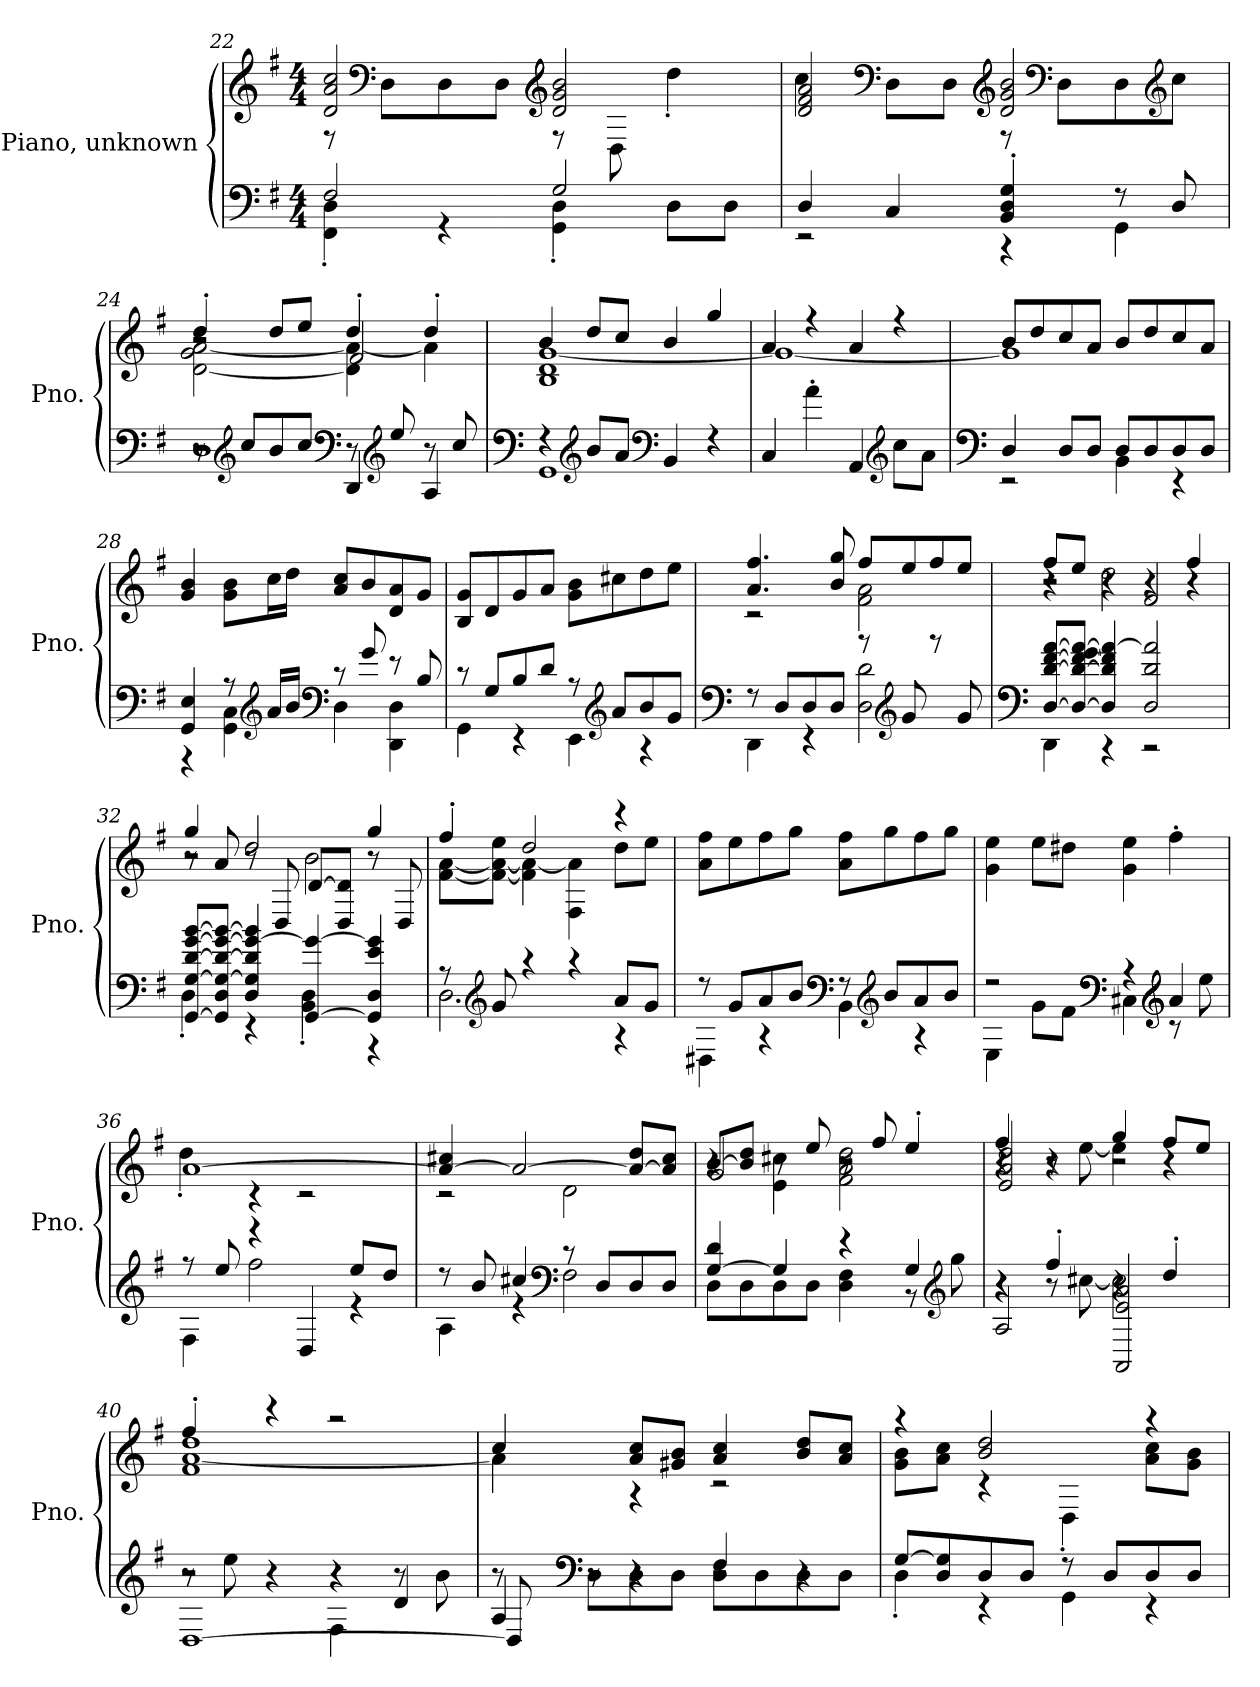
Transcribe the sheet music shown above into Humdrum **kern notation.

**kern	**kern
*part1	*part1
*staff2	*staff1
*I"Piano, unknown	*
*I'Pno.	*
*clefF4	*clefG2
*k[f#]	*k[f#]
*M4/4	*M4/4
=22	=22
*^	*^
2F#/	4FF#\' 4D\'	2d/ 2a/ 2cc/	8r
*	*	*clefF4	*
.	.	.	8D\L
.	4r	.	8D\
.	.	.	8D\J
*	*	*clefG2	*
2G/	4GG\' 4D\'	2d/ 2g/ 2b/	8r
.	.	.	8D\
.	8D\L	.	4dd'\
.	8D\J	.	.
!!LO:PB:g=z	!!
=23	=23	=23	=23
4D/	2r	2d/ 2f#/ 2a/	4cc\
*	*	*clefF4	*
4C/	.	.	8D\L
.	.	.	8D\J
*	*	*clefG2	*
4BB/' 4D/' 4G/'	4r	2d/ 2g/ 2b/	8r
*	*	*clefF4	*
.	.	.	8D\L
8r	4GG\	.	8D\
*	*	*clefG2	*
8D/	.	.	8cc\J
=24	=24	=24	=24
*	*^	*	*^
8r	1D	2r	4dd'/	[2d\ 2g\ [2a\	2r
*clefG2	*	*	*	*	*
8cc/L	.	.	.	.	.
8b/	.	.	8dd/L	.	.
8cc/J	.	.	8ee/J	.	.
*clefF4	*	*	*	*	*
8r	.	4DD/	4dd'/	4d\] 4a\_	2f#/
*clefG2	*	*	*	*	*
8ee/	.	.	.	.	.
8r	.	4A/	4dd'/	4a\]	.
8cc/	.	.	.	.	.
*v	*v	*v	*	*	*
*	*v	*v	*v
=25	=25
*clefF4	*
*^	*^
4r	1GG	4b/	1B 1d [1g
*clefG2	*	*	*
8b/L	.	8dd/L	.
8a/J	.	8cc/J	.
*clefF4	*	*	*
4BB/	.	4b/	.
4r	.	4gg/	.
*v	*v	*	*
!!LO:LB:g=z	!!
=26	=26	=26
4C/	4a/	1g_
4a'\	4r	.
4AA/	4a/	.
*clefG2	*	*
8cc\L	4r	.
8a\J	.	.
=27	=27	=27
*clefF4	*	*
*^	*	*
4D/	2r	8b/L	1g]
.	.	8dd/	.
8D/L	.	8cc/	.
8D/J	.	8a/J	.
8D/L	4BB\	8b/L	.
8D/	.	8dd/	.
8D/	4r	8cc/	.
8D/J	.	8a/J	.
*	*	*v	*v
=28	=28	=28
4GG/ 4E/	4r	4g/ 4b/
8r	4GG\ 4C\	8g\ 8b\L
*clefG2	*	*
16a/LL	.	16cc\L
16b/JJ	.	16dd\JJ
*clefF4	*	*
8r	4D\	8a/ 8cc/L
8g/	.	8b/
8r	4DD\ 4D\	8d/ 8a/
8B/	.	8g/J
=29	=29	=29
8r	4GG\	8B/ 8g/L
8G/L	.	8d/
8B/	4r	8g/
8d/J	.	8a/J
8r	4EE\	8g\ 8b\L
*clefG2	*	*
8a/L	.	8cc#X\
8b/	4r	8dd\
8g/J	.	8ee\J
!!LO:LB:g=z
=30	=30	=30
*clefF4	*	*
*	*	*^
8r	4DD\	4.a/ 4.ff#/	2r
8D/L	.	.	.
8D/	4r	.	.
8D/J	.	8b/ 8gg/	.
8r	2D\ 2d\	8ff#/L	2f#\ 2a\
*clefG2	*	*	*
8g/	.	8ee/	.
8r	.	8ff#/	.
8g/	.	8ee/J	.
*	*	*v	*v
=31	=31	=31
*clefF4	*	*
*	*	*^
*	*	*	*^
[8D/ [8d/ [8f#/ [8a/L	4DD\	8ff#/L	4r	2r
8D/_ 8d/_ 8f#/_ 8g/ 8a/_J	.	8ee/J	.	.
4D/] 4d/] 4f#/] 4a/_	4r	4r	2dd\	.
2D/ 2d/ 2a/]	2r	4r	.	2f#/
.	.	4ff#/	4r	.
=32	=32	=32	=32	=32
[8GG/ [8G/ [8d/ [8g/ [8b/L	4D'\	4gg/	2r	8r
8GG/] 8D/ 8G/_ 8d/_ 8g/_ 8b/_J	.	.	.	8a/
4D/ 4G/] 4d/] 4g/_ 4b/]	4r	2dd/	.	8r
.	.	.	.	8D/
[4GG/ 4g/_	4BB\' 4D\'	.	2b\	[8d/L
.	.	.	.	8D/ 8d/]J
4GG/] 4D/ 4e/ 4g/]	4r	4gg/	.	8r
.	.	.	.	8D/
*	*	*	*v	*v
=33	=33	=33	=33
8r	2.D\	4ff#'/	[8f#\ [8a\L
*clefG2	*	*	*
8g/	.	.	8f#\_ 8a\_ 8ee\J
4r	.	2dd/	4f#\] 4a\_
4r	.	.	4F#\ 4a\]
8a/L	4r	4r	8dd\L
8g/J	.	.	8ee\J
*	*	*v	*v
!!LO:LB:g=z
=34	=34	=34
8r	4D#X\	8a\ 8ff#\L
8g/L	.	8ee\
8a/	4r	8ff#\
8b/J	.	8gg\J
*clefF4	*	*
8r	4BB\	8a\ 8ff#\L
*clefG2	*	*
8b/L	.	8gg\
8a/	4r	8ff#\
8b/J	.	8gg\J
=35	=35	=35
2r	4E\	4g\ 4ee\
.	8g\L	8ee\L
.	8f#\J	8dd#X\J
*clefF4	*	*
4r	4C#X\	4g\ 4ee\
*clefG2	*	*
4a/	8r	4ff#'\
.	8ee\	.
=36	=36	=36
*	*	*^
8r	4F#\	[1a	4dd'\
8ee/	.	.	.
4r	2ff#\	.	4r
4D/	.	.	2r
8ee/L	4r	.	.
8dd/J	.	.	.
=37	=37	=37	=37
8r	4A\	4a/_ 4cc#X/	2r
8b/	.	.	.
4cc#X/	4r	2a/_	.
*clefF4	*	*	*
8r	2F#\	.	2d\
8D/L	.	.	.
8D/	.	8a/_ 8dd/L	.
8D/J	.	8a/] 8cc#/J	.
!!LO:LB:g=z
=38	=38	=38	=38
*	*	*	*^
[4G/ 4d/	8D\L	[8b/L	4r	2g/
.	8D\	8b/] 8dd/J	.	.
4G/]	8D\	8r	4e\ 4cc#X\	.
.	8D\J	8ee/	.	.
4r	4D\ 4F#\	8r	2f#\ 2a\ 2dd\	2r
.	.	8ff#/	.	.
4G/	8r	4ee'/	.	.
*clefG2	*	*	*	*
.	8gg\	.	.	.
=39	=39	=39	=39	=39
*	*^	*	*	*
4r	4r	2A/	4ff#/	4r	2e/ 2a/ 2dd/
4ff#'/	8r	.	4r	8r	.
.	[8cc#X\	.	.	[8ee\	.
4r	2cc#\]	2AA/ 2e/ 2a/	4gg/	4ee\]	2r
4dd'/	.	.	8ff#/L	4r	.
.	.	.	8ee/J	.	.
*	*	*	*	*v	*v
=40	=40	=40	=40	=40
2r	8r	[1D	4ff#'/	1f# [1a 1dd
.	8ee\	.	.	.
.	4r	.	4r	.
4r	4F#\	.	2r	.
4d/	8r	.	.	.
.	8b\	.	.	.
=41	=41	=41	=41	=41
4A/	8r	8D/]	4cc/	4a\]
*clefF4	*	*	*	*
.	8D\L	8r	.	.
4r	8D\	4r	8a/ 8cc/L	4r
.	8D\J	.	8g#X/ 8b/J	.
4F#/	8D\L	2r	4a/ 4cc/	2r
.	8D\	.	.	.
4r	8D\	.	8b/ 8dd/L	.
.	8D\J	.	8a/ 8cc/J	.
*	*v	*v	*	*
!!LO:LB:g=z	!!
=42	=42	=42	=42
[8G/L	4D'\	4r	8g\ 8b\L
8D/ 8G/]	.	.	8a\ 8cc\J
8D/	4r	2b/ 2dd/	4r
8D/J	.	.	.
8r	4GG\	.	4D'\
8D/L	.	.	.
8D/	4r	4r	8a\ 8cc\L
8D/J	.	.	8g\ 8b\J
*v	*v	*	*
*	*v	*v
=	=
*-	*-
